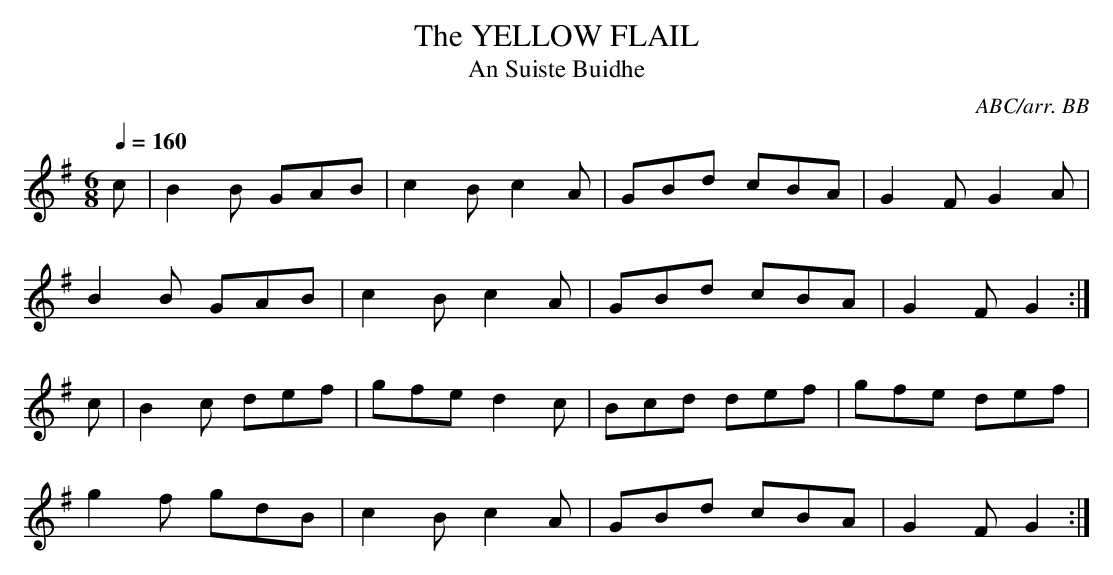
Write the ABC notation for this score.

X:1
T:YELLOW FLAIL, The
T:An Suiste Buidhe
C:ABC/arr. BB
Y:"playful"
L:1/8
M:6/8
Q:1/4=160
K:G
c|B2B GAB|c2B c2A|GBd cBA|G2F G2A|
B2B GAB|c2B c2A|GBd cBA|G2F G2 :|
c|B2c def|gfe d2c|Bcd def|gfe def|
g2f gdB|c2B c2A|GBd cBA|G2F G2 :|
